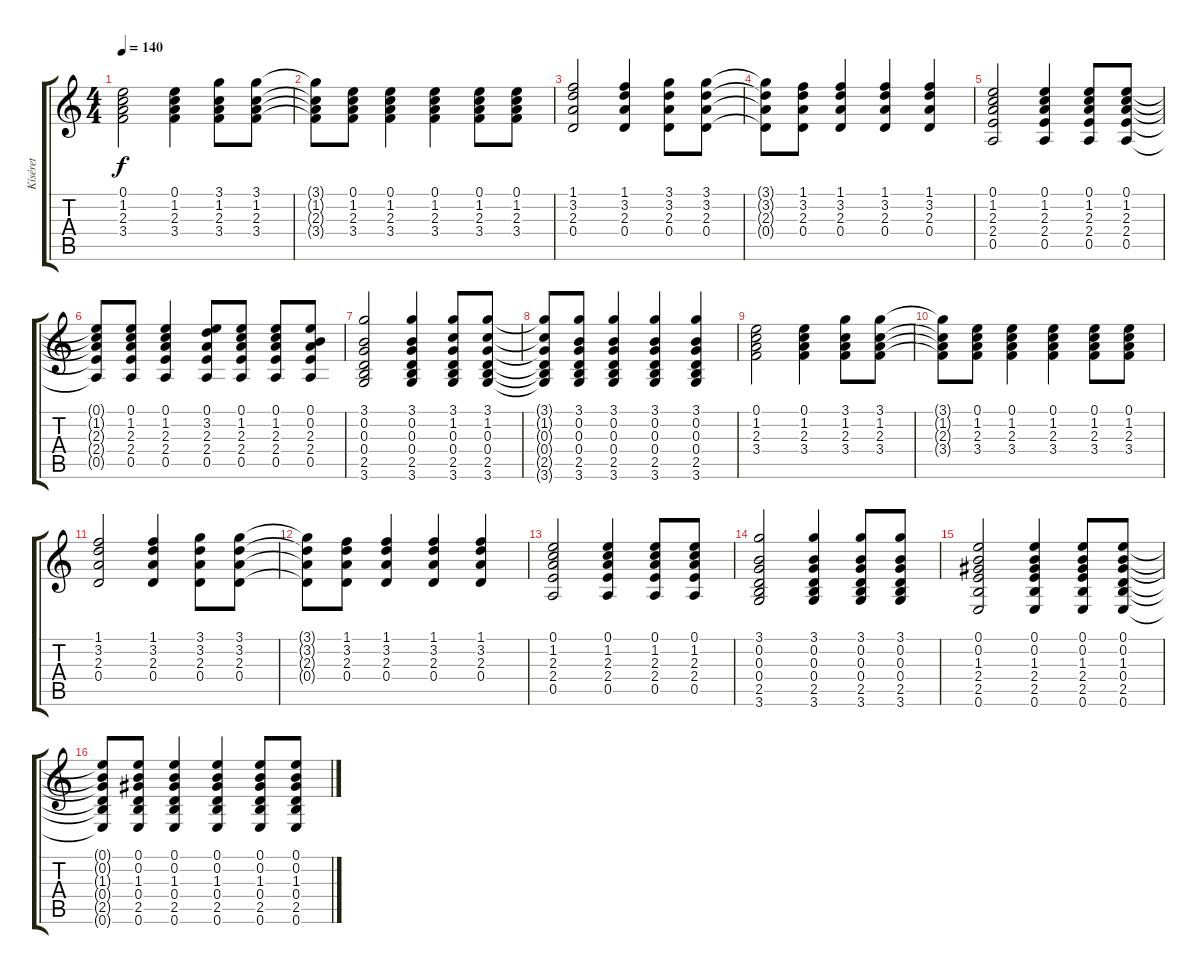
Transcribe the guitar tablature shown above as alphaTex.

\track ("Kíséret" "Kíséret") {instrument acousticguitarsteel}
\staff {score tabs}
\tuning (E4 B3 G3 D3 A2 E2) {hide}
\ts (4 4)
\tempo 140
\clef g2
\ks c
(0.1 1.2 2.3 3.4).2{dy f} (0.1 1.2 2.3 3.4).4 (3.1 1.2 2.3 3.4).8 (3.1 1.2 2.3 3.4).8 |
(3.1{t} 1.2{t} 2.3{t} 3.4{t}).8 (0.1 1.2 2.3 3.4).8 (0.1 1.2 2.3 3.4).4 (0.1 1.2 2.3 3.4).4 (0.1 1.2 2.3 3.4).8 (0.1 1.2 2.3 3.4).8 |
(1.1 3.2 2.3 0.4).2 (1.1 3.2 2.3 0.4).4 (3.1 3.2 2.3 0.4).8 (3.1 3.2 2.3 0.4).8 |
(3.1{t} 3.2{t} 2.3{t} 0.4{t}).8 (1.1 3.2 2.3 0.4).8 (1.1 3.2 2.3 0.4).4 (1.1 3.2 2.3 0.4).4 (1.1 3.2 2.3 0.4).4 |
(0.1 1.2 2.3 2.4 0.5).2 (0.1 1.2 2.3 2.4 0.5).4 (0.1 1.2 2.3 2.4 0.5).8 (0.1 1.2 2.3 2.4 0.5).8 |
(0.1{t} 1.2{t} 2.3{t} 2.4{t} 0.5{t}).8 (0.1 1.2 2.3 2.4 0.5).8 (0.1 1.2 2.3 2.4 0.5).4 (0.1 3.2 2.3 2.4 0.5).8 (0.1 1.2 2.3 2.4 0.5).8 (0.1 1.2 2.3 2.4 0.5).8 (0.1 0.2 2.3 2.4 0.5).8 |
(3.1 0.2 0.3 0.4 2.5 3.6).2 (3.1 0.2 0.3 0.4 2.5 3.6).4 (3.1 1.2 0.3 0.4 2.5 3.6).8 (3.1 1.2 0.3 0.4 2.5 3.6).8 |
(3.1{t} 1.2{t} 0.3{t} 0.4{t} 2.5{t} 3.6{t}).8 (3.1 0.2 0.3 0.4 2.5 3.6).8 (3.1 0.2 0.3 0.4 2.5 3.6).4 (3.1 0.2 0.3 0.4 2.5 3.6).4 (3.1 0.2 0.3 0.4 2.5 3.6).4 |
(0.1 1.2 2.3 3.4).2 (0.1 1.2 2.3 3.4).4 (3.1 1.2 2.3 3.4).8 (3.1 1.2 2.3 3.4).8 |
(3.1{t} 1.2{t} 2.3{t} 3.4{t}).8 (0.1 1.2 2.3 3.4).8 (0.1 1.2 2.3 3.4).4 (0.1 1.2 2.3 3.4).4 (0.1 1.2 2.3 3.4).8 (0.1 1.2 2.3 3.4).8 |
(1.1 3.2 2.3 0.4).2 (1.1 3.2 2.3 0.4).4 (3.1 3.2 2.3 0.4).8 (3.1 3.2 2.3 0.4).8 |
(3.1{t} 3.2{t} 2.3{t} 0.4{t}).8 (1.1 3.2 2.3 0.4).8 (1.1 3.2 2.3 0.4).4 (1.1 3.2 2.3 0.4).4 (1.1 3.2 2.3 0.4).4 |
(0.1 1.2 2.3 2.4 0.5).2 (0.1 1.2 2.3 2.4 0.5).4 (0.1 1.2 2.3 2.4 0.5).8 (0.1 1.2 2.3 2.4 0.5).8 |
(3.1 0.2 0.3 0.4 2.5 3.6).2 (3.1 0.2 0.3 0.4 2.5 3.6).4 (3.1 0.2 0.3 0.4 2.5 3.6).8 (3.1 0.2 0.3 0.4 2.5 3.6).8 |
(0.1 0.2 1.3 2.4 2.5 0.6).2 (0.1 0.2 1.3 2.4 2.5 0.6).4 (0.1 0.2 1.3 2.4 2.5 0.6).8 (0.1 0.2 1.3 0.4 2.5 0.6).8 |
(0.1{t} 0.2{t} 1.3{t} 0.4{t} 2.5{t} 0.6{t}).8 (0.1 0.2 1.3 0.4 2.5 0.6).8 (0.1 0.2 1.3 0.4 2.5 0.6).4 (0.1 0.2 1.3 0.4 2.5 0.6).4 (0.1 0.2 1.3 0.4 2.5 0.6).8 (0.1 0.2 1.3 0.4 2.5 0.6).8
